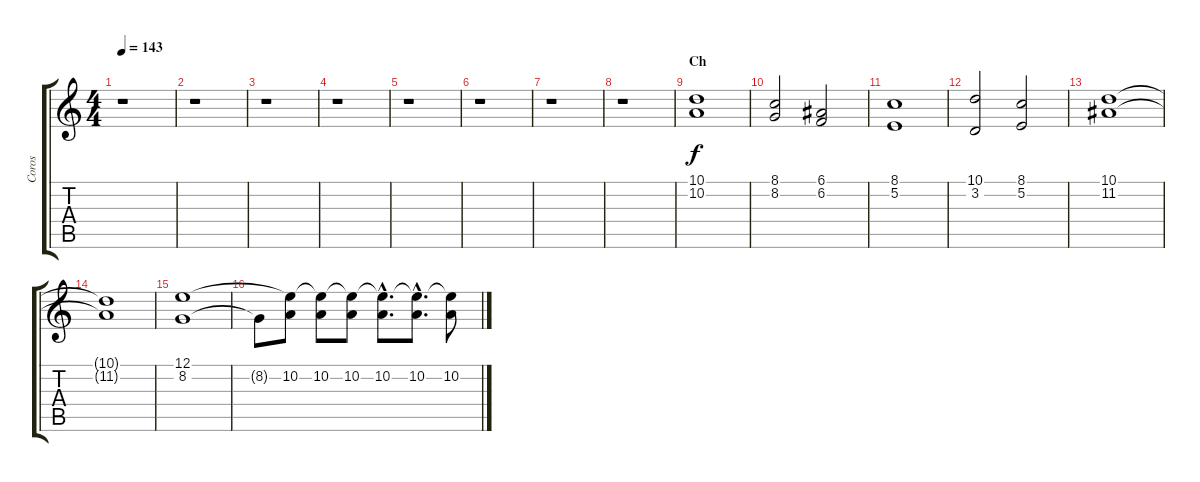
\track ("Coros" "Coros") {instrument lead6voice}
\staff {score tabs}
\tuning (E4 B3 G3 D3 A2 E2) {hide}
\ts (4 4)
\tempo 143
\clef g2
\ks c
r.1{dy f} |
r.1 |
r.1 |
r.1 |
r.1 |
r.1 |
r.1 |
r.1 |
\section ("" "Ch")
(10.1 10.2).1 |
(8.1 8.2).2 (6.1 6.2).2 |
(8.1 5.2).1 |
(10.1 3.2).2 (8.1 5.2).2 |
(10.1 11.2).1 |
(10.1{t} 11.2{t}).1 |
(12.1 8.2).1 |
8.2{t}.8 (12.1{t} 10.2).8 (12.1{t} 10.2).8 (12.1{t} 10.2).8 (12.1{hac t} 10.2{hac}).8{d} (12.1{hac t} 10.2{hac}).8{d} (12.1{t} 10.2).8
